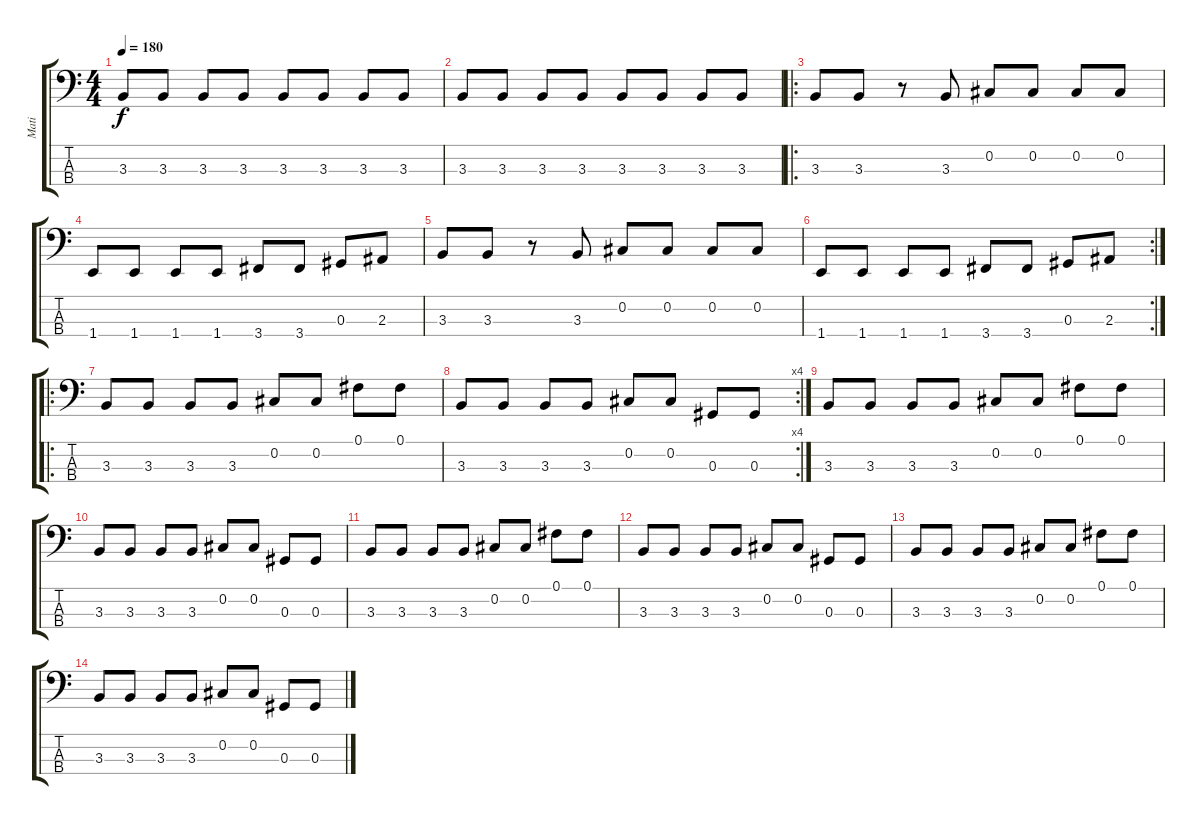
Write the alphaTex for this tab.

\track ("Mati" "Mati") {instrument electricbasspick}
\staff {score tabs}
\tuning (Gb2 Db2 Ab1 Eb1) {hide}
\ts (4 4)
\tempo 180
\clef f4
\ks c
3.3.8{dy f} 3.3.8 3.3.8 3.3.8 3.3.8 3.3.8 3.3.8 3.3.8 |
3.3.8 3.3.8 3.3.8 3.3.8 3.3.8 3.3.8 3.3.8 3.3.8 |
\ro
3.3.8 3.3.8 r.8 3.3.8 0.2.8 0.2.8 0.2.8 0.2.8 |
1.4.8 1.4.8 1.4.8 1.4.8 3.4.8 3.4.8 0.3.8 2.3.8 |
3.3.8 3.3.8 r.8 3.3.8 0.2.8 0.2.8 0.2.8 0.2.8 |
\rc 2
1.4.8 1.4.8 1.4.8 1.4.8 3.4.8 3.4.8 0.3.8 2.3.8 |
\ro
3.3.8 3.3.8 3.3.8 3.3.8 0.2.8 0.2.8 0.1.8 0.1.8 |
\rc 4
3.3.8 3.3.8 3.3.8 3.3.8 0.2.8 0.2.8 0.3.8 0.3.8 |
3.3.8 3.3.8 3.3.8 3.3.8 0.2.8 0.2.8 0.1.8 0.1.8 |
3.3.8 3.3.8 3.3.8 3.3.8 0.2.8 0.2.8 0.3.8 0.3.8 |
3.3.8 3.3.8 3.3.8 3.3.8 0.2.8 0.2.8 0.1.8 0.1.8 |
3.3.8 3.3.8 3.3.8 3.3.8 0.2.8 0.2.8 0.3.8 0.3.8 |
3.3.8 3.3.8 3.3.8 3.3.8 0.2.8 0.2.8 0.1.8 0.1.8 |
3.3.8 3.3.8 3.3.8 3.3.8 0.2.8 0.2.8 0.3.8 0.3.8
